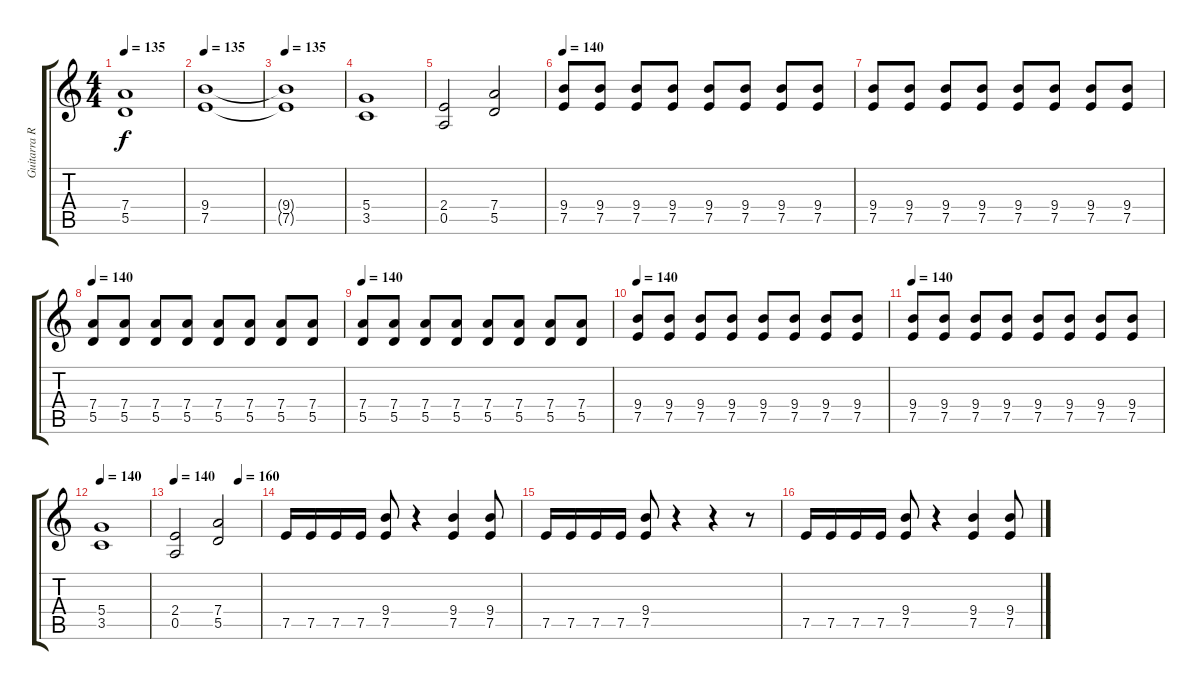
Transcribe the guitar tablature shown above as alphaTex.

\track ("Guitarra Ritmica" "Guitarra R") {instrument distortionguitar}
\staff {score tabs}
\tuning (E4 B3 G3 D3 A2 E2) {hide}
\ts (4 4)
\tempo 135
\clef g2
\ks c
(7.4{t} 5.5{t}).1{dy f} |
\tempo 135
(9.4 7.5).1 |
\tempo 135
(9.4{t} 7.5{t}).1 |
(5.4 3.5).1 |
(2.4 0.5).2 (7.4 5.5).2 |
\tempo 140
(9.4 7.5).8 (9.4 7.5).8 (9.4 7.5).8 (9.4 7.5).8 (9.4 7.5).8 (9.4 7.5).8 (9.4 7.5).8 (9.4 7.5).8 |
(9.4 7.5).8 (9.4 7.5).8 (9.4 7.5).8 (9.4 7.5).8 (9.4 7.5).8 (9.4 7.5).8 (9.4 7.5).8 (9.4 7.5).8 |
\tempo 140
(7.4 5.5).8 (7.4 5.5).8 (7.4 5.5).8 (7.4 5.5).8 (7.4 5.5).8 (7.4 5.5).8 (7.4 5.5).8 (7.4 5.5).8 |
\tempo 140
(7.4 5.5).8 (7.4 5.5).8 (7.4 5.5).8 (7.4 5.5).8 (7.4 5.5).8 (7.4 5.5).8 (7.4 5.5).8 (7.4 5.5).8 |
\tempo 140
(9.4 7.5).8 (9.4 7.5).8 (9.4 7.5).8 (9.4 7.5).8 (9.4 7.5).8 (9.4 7.5).8 (9.4 7.5).8 (9.4 7.5).8 |
\tempo 140
(9.4 7.5).8 (9.4 7.5).8 (9.4 7.5).8 (9.4 7.5).8 (9.4 7.5).8 (9.4 7.5).8 (9.4 7.5).8 (9.4 7.5).8 |
\tempo 140
(5.4 3.5).1 |
\tempo (160 0.75)
\tempo 140
(2.4 0.5).2 (7.4 5.5).2 |
7.5.16 7.5.16 7.5.16 7.5.16 (9.4 7.5).8 r.4 (9.4 7.5).4 (9.4 7.5).8 |
7.5.16 7.5.16 7.5.16 7.5.16 (9.4 7.5).8 r.4 r.4 r.8 |
7.5.16 7.5.16 7.5.16 7.5.16 (9.4 7.5).8 r.4 (9.4 7.5).4 (9.4 7.5).8
